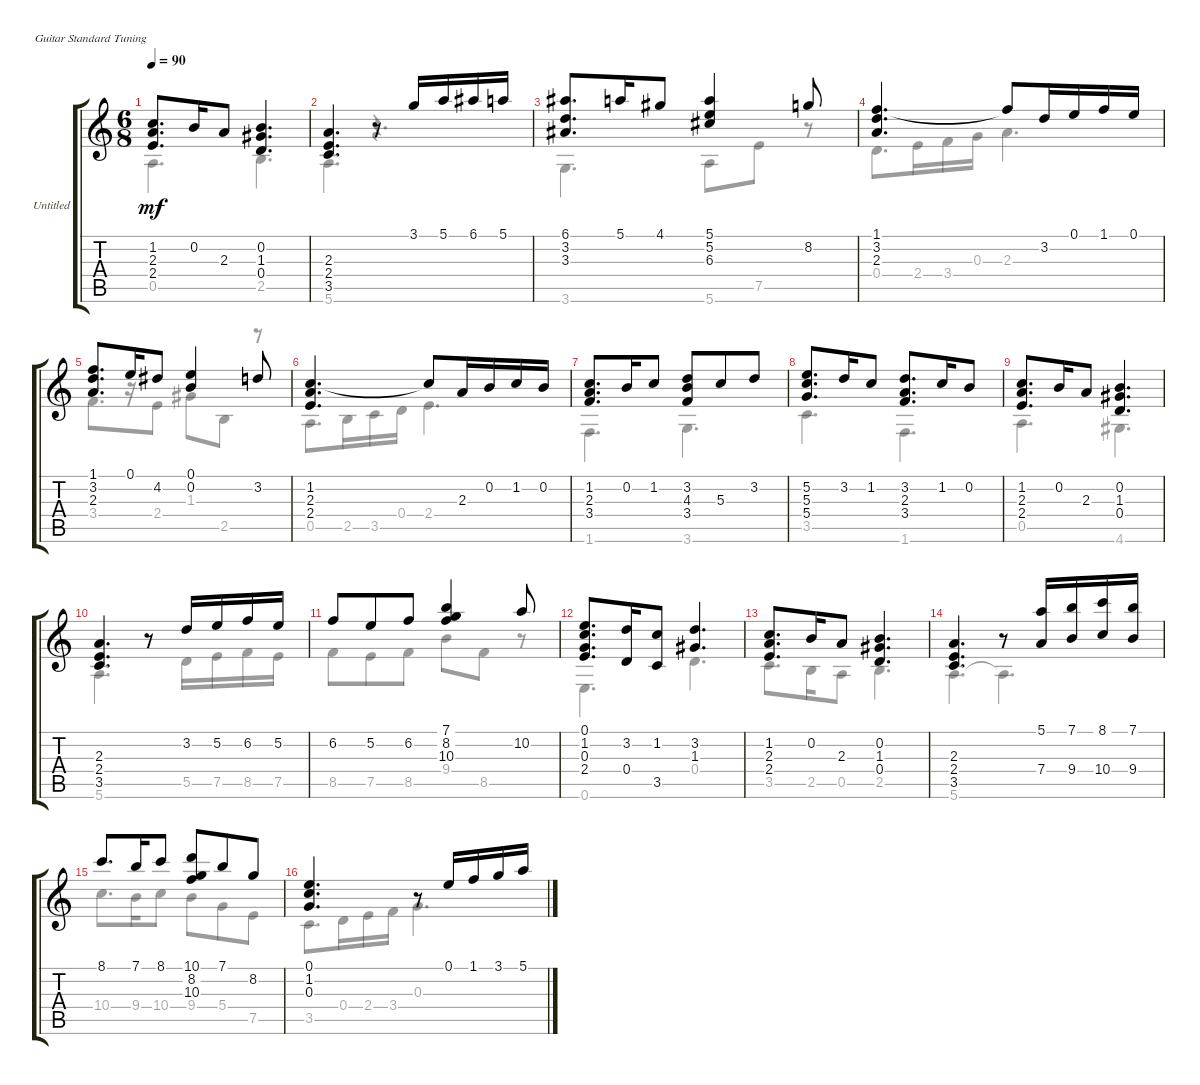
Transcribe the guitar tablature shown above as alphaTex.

\bracketExtendMode groupsimilarinstruments
\firstSystemTrackNameOrientation horizontal
\otherSystemsTrackNameOrientation horizontal
\track ("Untitled" "Untitled") {instrument acousticguitarnylon}
\staff {score tabs}
\tuning (E4 B3 G3 D3 A2 E2)
\voice
\ts (6 8)
\tempo 90
\clef g2
\ks c
(1.2 2.3 2.4).8{d dy mf} 0.2.16 2.3.8 (0.2 1.3 0.4).4{d} |
(2.3 2.4 3.5).4{d} r.8 3.1.16 5.1.16 6.1.16 5.1.16 |
(6.1 3.2 3.3).8{d} 5.1.16 4.1.8 (5.1 5.2 6.3).4 8.2.8 |
(1.1 3.2 2.3).4{d} 1.1{t}.8 3.2.16 0.1.16 1.1.16 0.1.16 |
(1.1 3.2 2.3).8{d} 0.1.16 4.2.8 (0.1 0.2).4 3.2.8 |
(1.2 2.3 2.4).4{d} 1.2{t}.8 2.3.16 0.2.16 1.2.16 0.2.16 |
(1.2 2.3 3.4).8{d} 0.2.16 1.2.8 (3.2 4.3 3.4).8 5.3.8 3.2.8 |
(5.2 5.3 5.4).8{d} 3.2.16 1.2.8 (3.2 2.3 3.4).8{d} 1.2.16 0.2.8 |
(1.2 2.3 2.4).8{d} 0.2.16 2.3.8 (0.2 1.3 0.4).4{d} |
(2.3 2.4 3.5).4{d} r.8 3.2.16 5.2.16 6.2.16 5.2.16 |
6.2.8 5.2.8 6.2.8 (7.1 8.2 10.3).4 10.2.8 |
(0.1 1.2 0.3 2.4).8{d} (3.2 0.4).16 (1.2 3.5).8 (3.2 1.3).4{d} |
(1.2 2.3 2.4).8{d} 0.2.16 2.3.8 (0.2 1.3 0.4).4{d} |
(2.3 2.4 3.5).4{d} r.8 (5.1 7.4).16 (7.1 9.4).16 (8.1 10.4).16 (7.1 9.4).16 |
8.1.8{d} 7.1.16 8.1.8 (10.1 8.2 10.3).8 7.1.8 8.2.8 |
(0.1 1.2 0.3).4{d} r.8 0.1.16 1.1.16 3.1.16 5.1.16
\voice
\clef g2
\ottava regular
\simile none
\ks c
0.5.4{d dy mf} 2.5.4{d} |
5.6.4{d} r.4{d} |
3.6.4{d} 5.6.8 7.5.8 r.8 |
0.4.8{d} 2.4.16 3.4.16 0.3.16 2.3.4{d} |
3.4.8{d} r.16 2.4.8 1.3.8 2.5.8 r.8 |
0.5.8{d} 2.5.16 3.5.16 0.4.16 2.4.4{d} |
1.6.4{d} 3.6.4{d} |
3.5.4{d} 1.6.4{d} |
0.5.4{d} 4.6.4{d} |
5.6.4{d} r.8 5.5.16 7.5.16 8.5.16 7.5.16 |
8.5.8 7.5.8 8.5.8 9.4.8 8.5.8 r.8 |
0.6.4{d} 0.4.4{d} |
3.5.8{d} 2.5.16 0.5.8 2.5.4{d} |
5.6.4{d} 5.6{t}.4{d} |
10.4.8{d} 9.4.16 10.4.8 9.4.8 5.4.8 7.5.8 |
3.5.8{d} 0.4.16 2.4.16 3.4.16 0.3.4{d}
